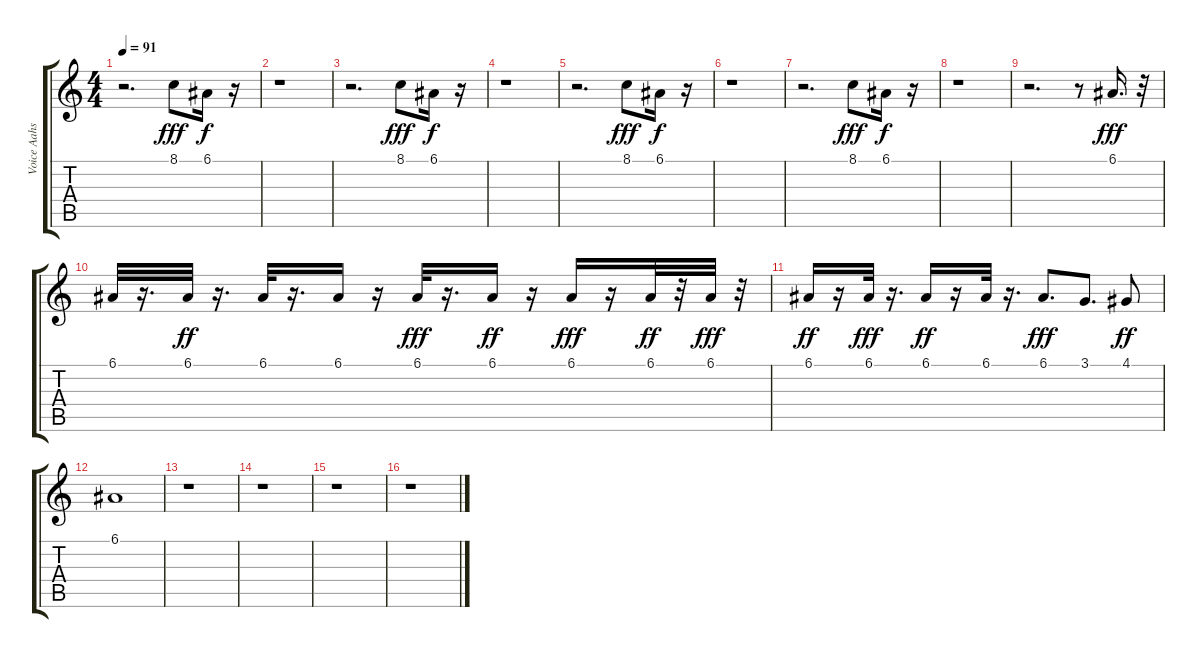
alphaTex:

\track ("Voice Aahs" "Voice Aahs") {instrument choiraahs}
\staff {score tabs}
\tuning (E4 B3 G3 D3 A2 E2) {hide}
\ts (4 4)
\tempo 91
\clef g2
\ks c
r.2{d dy f} 8.1.8{dy fff} 6.1.16{dy f} r.16 |
r.1 |
r.2{d} 8.1.8{dy fff} 6.1.16{dy f} r.16 |
r.1 |
r.2{d} 8.1.8{dy fff} 6.1.16{dy f} r.16 |
r.1 |
r.2{d} 8.1.8{dy fff} 6.1.16{dy f} r.16 |
r.1 |
r.2{d} r.8 6.1.16{d dy fff} r.32 |
6.1.32 r.16{d} 6.1.32{dy ff} r.16{d} 6.1.32 r.16{d} 6.1.16 r.16 6.1.32{dy fff} r.16{d} 6.1.16{dy ff} r.16 6.1.16{dy fff} r.16 6.1.32{dy ff} r.32 6.1.32{dy fff} r.32 |
6.1.16{dy ff} r.16 6.1.32{dy fff} r.16{d} 6.1.16{dy ff} r.16 6.1.32 r.16{d} 6.1.8{d dy fff} 3.1.8{d} 4.1.8{dy ff} |
6.1.1 |
r.1 |
r.1 |
r.1 |
r.1
